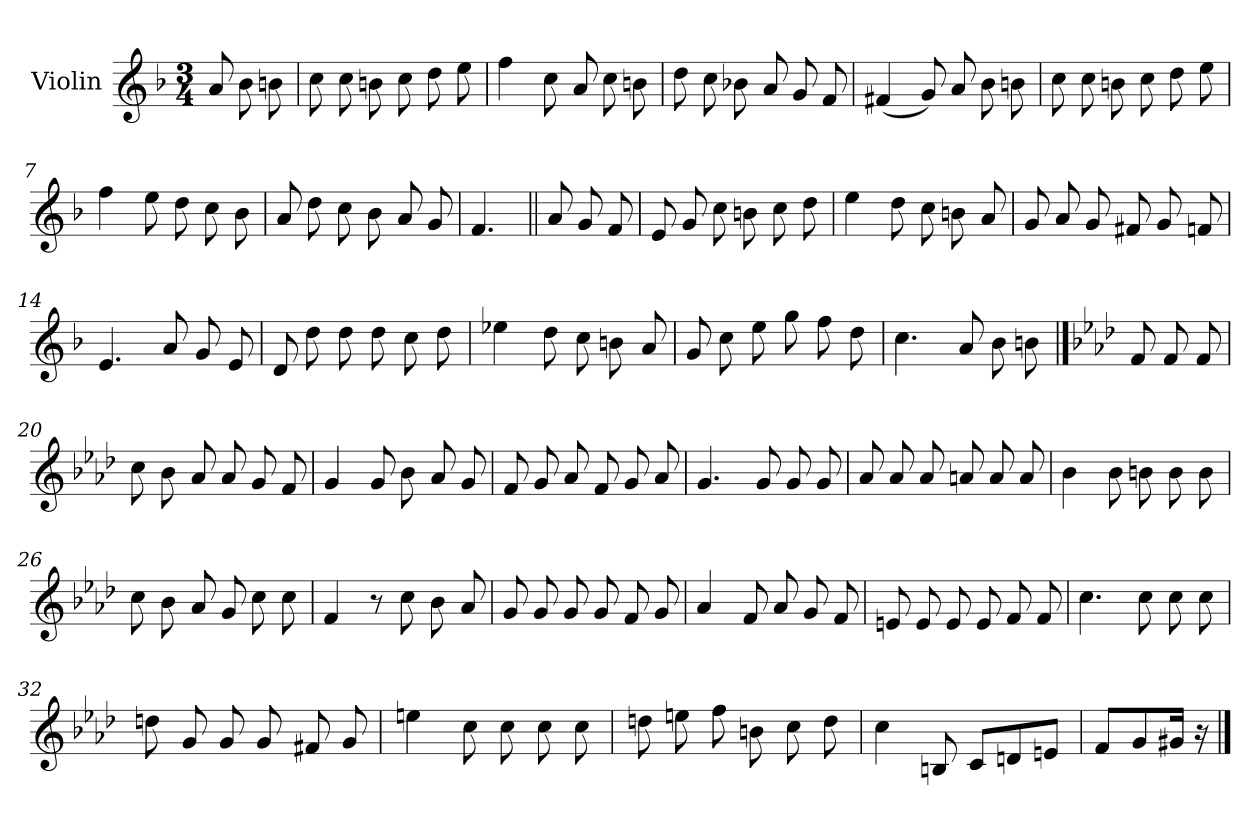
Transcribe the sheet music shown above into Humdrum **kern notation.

**kern
*part1
*staff1
*I"Violin
*I'Vln.
*clefG2
*k[b-]
*M3/4
=1
8a
8b-
8bn
=2
8cc
8cc
8bn
8cc
8dd
8ee
=3
4ff
8cc
8a
8cc
8bn
=4
8dd
8cc
8b-X
8a
8g
8f
=5
(4f#X
8g)
8a
8b-
8bn
=6
8cc
8cc
8bn
8cc
8dd
8ee
!!LO:LB:g=z
=7
4ff
8ee
8dd
8cc
8b-
=8
8a
8dd
8cc
8b-
8a
8g
=9
4.f
=10||
8a
8g
8f
=11
8e
8g
8cc
8bn
8cc
8dd
=12
4ee
8dd
8cc
8bn
8a
!!LO:LB:g=z
=13
8g
8a
8g
8f#X
8g
8fn
=14
4.e
8a
8g
8e
=15
8d
8dd
8dd
(8dd
8cc
8dd
=16
4ee-X
8dd
8cc
8bn
8a
=17
8g
8cc
8ee
8gg
8ff
8dd
!!LO:LB:g=z
=18
4.cc
8a
8b-
8bn
==19
*k[b-e-a-d-]
8f
8f
8f
=20
8cc
8b-
8a-
8a-
8g
8f
=21
4g
8g
8b-
8a-
8g
=22
8f
8g
8a-
8f
8g
8a-
=23
4.g
8g
8g
8g
!!LO:LB:g=z
=24
8a-
8a-
8a-
8an
8a
8a
=25
4b-
8b-
8bn
8b
8b
=26
8cc
8b-
8a-
8g
8cc
8cc
=27
4f
8r
8cc
8b-
8a-
=28
8g
8g
8g
(8g
8f
8g
!!LO:LB:g=z
=29
4a-
8f
8a-
8g
8f
=30
8en
8e
8e
8e
8f
8f
=31
4.cc
8cc
8cc
8cc
=32
8ddn
8g
8g
8g
8f#X
8g
=33
4een
8cc
8cc
8cc
8cc
!!LO:LB:g=z
=34
8ddn
8een
8ff
8bn
8cc
8dd
=35
4cc
8Bn
8cL
8dn
8enJ
=36
8fL
8g
16g#XJk
16r
==
*-
